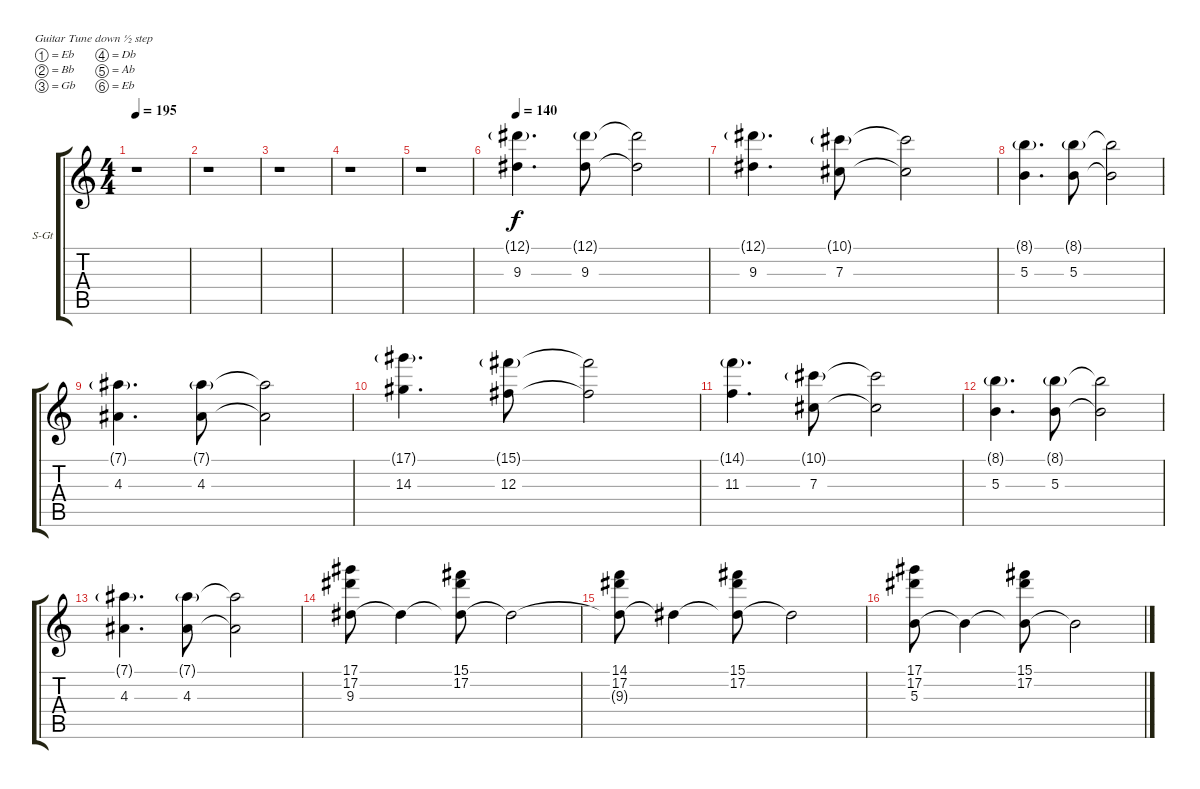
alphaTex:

\bracketExtendMode groupsimilarinstruments
\firstSystemTrackNameOrientation horizontal
\otherSystemsTrackNameOrientation horizontal
\track ("Дмитрий Иванов" "S-Gt") {instrument stringensemble1}
\staff {score tabs}
\tuning (Eb4 Bb3 Gb3 Db3 Ab2 Eb2)
\displaytranspose 12
\ts (4 4)
\tempo 195
\clef g2
\ks c
r.1{dy f} |
r.1 |
r.1 |
r.1 |
r.1 |
\tempo 140
(12.1{g} 9.3).4{d} (12.1{g} 9.3).8 (12.1{t} 9.3{t}).2 |
(12.1{g} 9.3).4{d} (10.1{g} 7.3).8 (10.1{t} 7.3{t}).2 |
(8.1{g} 5.3).4{d} (8.1{g} 5.3).8 (8.1{t} 5.3{t}).2 |
(7.1{g} 4.3).4{d} (7.1{g} 4.3).8 (7.1{t} 4.3{t}).2 |
(17.1{g} 14.3).4{d} (15.1{g} 12.3).8 (15.1{t} 12.3{t}).2 |
(14.1{g} 11.3).4{d} (10.1{g} 7.3).8 (10.1{t} 7.3{t}).2 |
(8.1{g} 5.3).4{d} (8.1{g} 5.3).8 (8.1{t} 5.3{t}).2 |
(7.1{g} 4.3).4{d} (7.1{g} 4.3).8 (7.1{t} 4.3{t}).2 |
(17.1 17.2 9.3).8 9.3{t}.4 (15.1 17.2 9.3{t}).8 9.3{t}.2 |
(14.1 17.2 9.3{t}).8 9.3{t}.4 (15.1 17.2 9.3{t}).8 9.3{t}.2 |
(17.1 17.2 5.3).8 5.3{t}.4 (15.1 17.2 5.3{t}).8 5.3{t}.2
